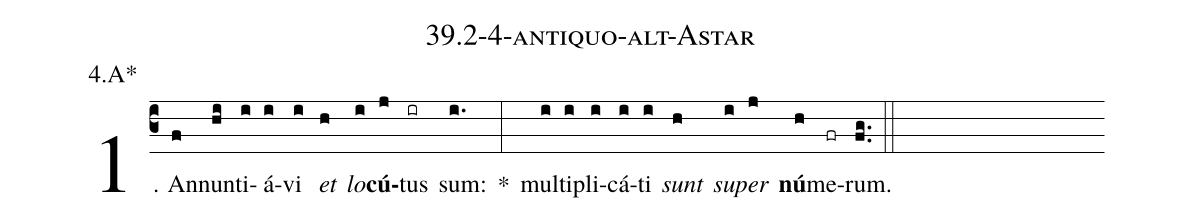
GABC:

name: 39.2-4-antiquo-alt-Astar;
annotation: 4.A*;
%%
(c3)1. An(f)nun(hi)ti(i)á(i)vi(i) <i>et</i>(h) <i>lo</i>(i)<b>cú</b>(j)tus(ir) sum:(i.) *(:) mul(i)ti(i)pli(i)cá(i)ti(i) <i>sunt</i>(h) <i>su</i>(i)<i>per</i>(j) <b>nú</b>(h)me(fr)rum.(fg..) (::)


%E(i) u(h) o(i) u(j) a(h) e.(fg..) (::)
